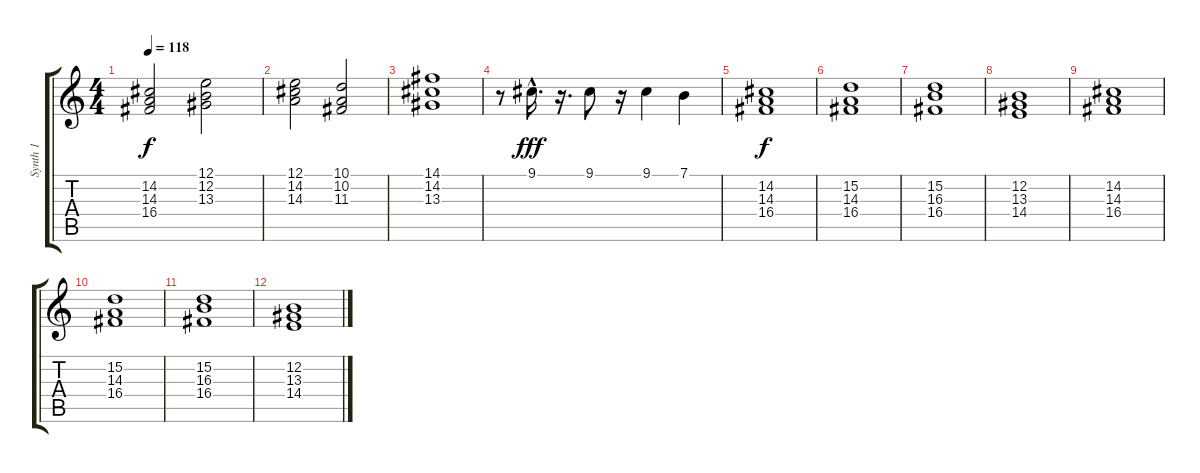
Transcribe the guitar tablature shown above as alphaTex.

\track ("Synth 1" "Synth 1") {instrument synthstrings1}
\staff {score tabs}
\tuning (E4 B3 G3 D3 A2 E2) {hide}
\ts (4 4)
\tempo 118
\clef g2
\ks c
(14.2 14.3 16.4).2{dy f} (12.1 12.2 13.3).2 |
(12.1 14.2 14.3).2 (10.1 10.2 11.3).2 |
(14.1 14.2 13.3).1 |
r.8 9.1{hac}.16{d dy fff} r.16{d} 9.1.8 r.16 9.1.4 7.1.4 |
(14.2 14.3 16.4).1{dy f} |
(15.2 14.3 16.4).1 |
(15.2 16.3 16.4).1 |
(12.2 13.3 14.4).1 |
(14.2 14.3 16.4).1 |
(15.2 14.3 16.4).1 |
(15.2 16.3 16.4).1 |
(12.2 13.3 14.4).1
